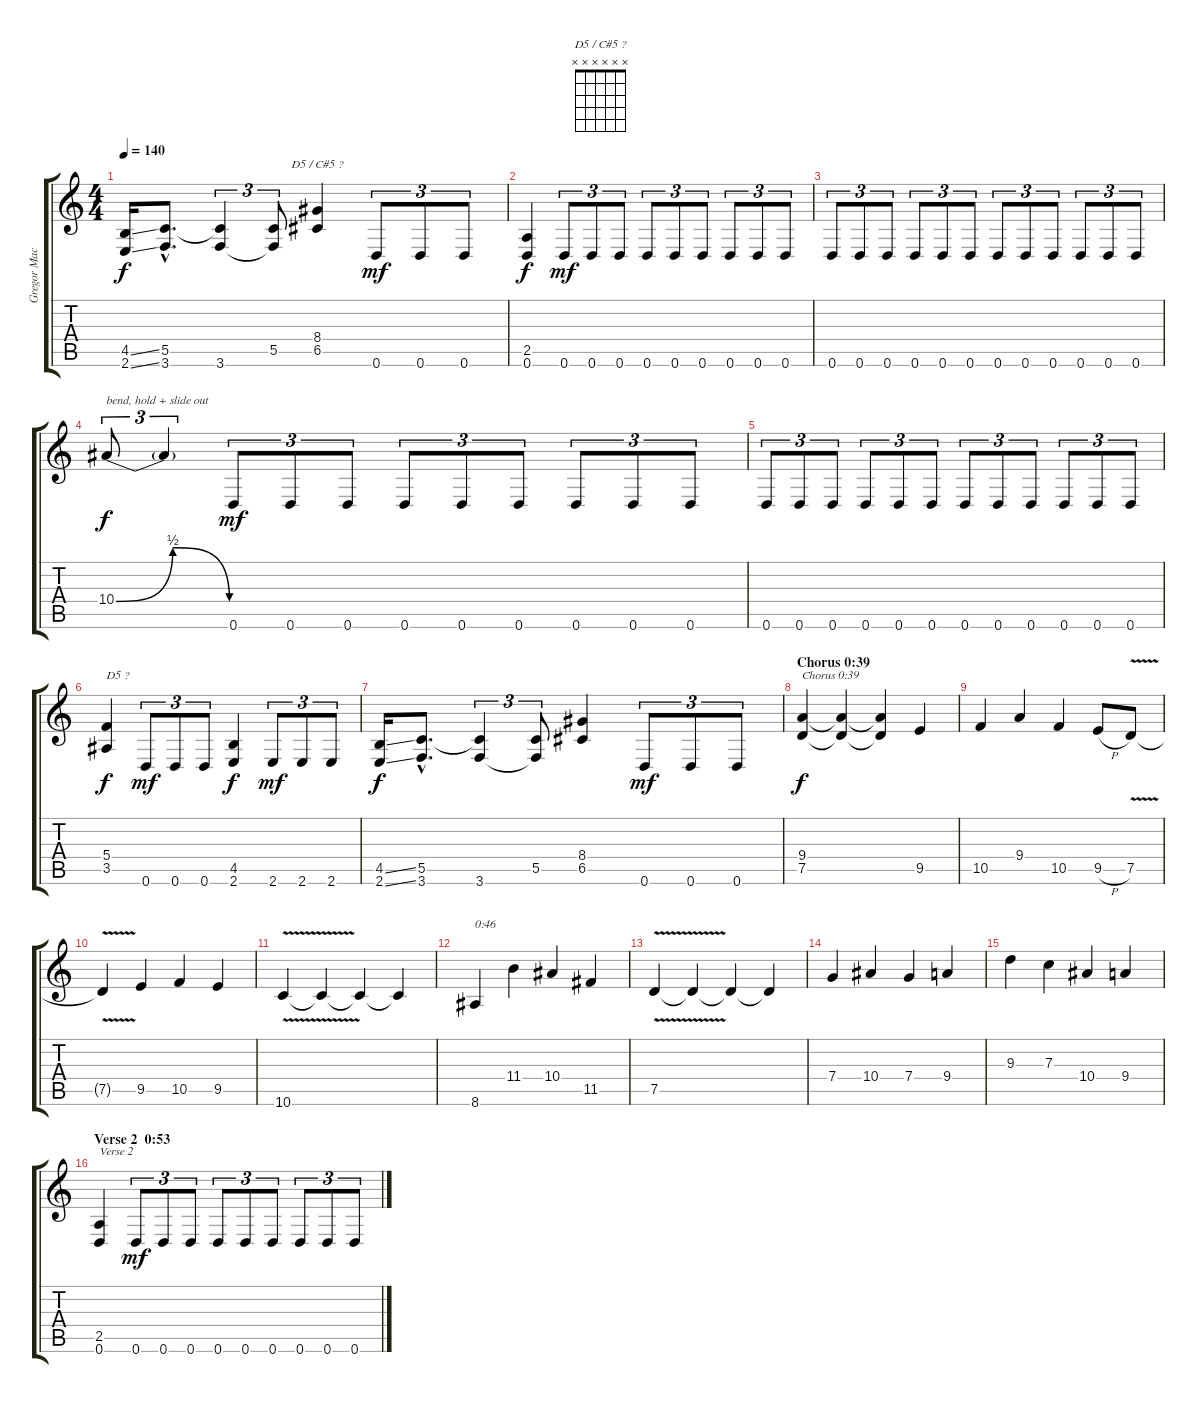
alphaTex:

\track ("Gregor Mackintosh" "Gregor Mac") {instrument overdrivenguitar}
\staff {score tabs}
\tuning (D4 A3 F3 C3 G2 D2) {hide}
\chord ("D5 / C#5 ?" x x x x x x)
\ts (4 4)
\tempo 140
\clef g2
\ks c
(4.5{ss} 2.6{ss}).16{dy f} (5.5{hac} 3.6{hac}).8{d} (5.5{t} 3.6).4{tu (3 2)} (5.5 3.6{t}).8{tu (3 2)} (8.4 6.5).4{ch "D5 / C#5 ?"} 0.6.8{tu (3 2) dy mf} 0.6.8{tu (3 2)} 0.6.8{tu (3 2)} |
(2.5 0.6).4{dy f} 0.6.8{tu (3 2) dy mf} 0.6.8{tu (3 2)} 0.6.8{tu (3 2)} 0.6.8{tu (3 2)} 0.6.8{tu (3 2)} 0.6.8{tu (3 2)} 0.6.8{tu (3 2)} 0.6.8{tu (3 2)} 0.6.8{tu (3 2)} |
0.6.8{tu (3 2)} 0.6.8{tu (3 2)} 0.6.8{tu (3 2)} 0.6.8{tu (3 2)} 0.6.8{tu (3 2)} 0.6.8{tu (3 2)} 0.6.8{tu (3 2)} 0.6.8{tu (3 2)} 0.6.8{tu (3 2)} 0.6.8{tu (3 2)} 0.6.8{tu (3 2)} 0.6.8{tu (3 2)} |
10.4{be (bendrelease 0 0 30 2 30 2 60 0)}.8{tu (3 2) txt "bend, hold + slide out" dy f} 10.4{t}.4{tu (3 2)} 0.6.8{tu (3 2) dy mf} 0.6.8{tu (3 2)} 0.6.8{tu (3 2)} 0.6.8{tu (3 2)} 0.6.8{tu (3 2)} 0.6.8{tu (3 2)} 0.6.8{tu (3 2)} 0.6.8{tu (3 2)} 0.6.8{tu (3 2)} |
0.6.8{tu (3 2)} 0.6.8{tu (3 2)} 0.6.8{tu (3 2)} 0.6.8{tu (3 2)} 0.6.8{tu (3 2)} 0.6.8{tu (3 2)} 0.6.8{tu (3 2)} 0.6.8{tu (3 2)} 0.6.8{tu (3 2)} 0.6.8{tu (3 2)} 0.6.8{tu (3 2)} 0.6.8{tu (3 2)} |
(5.4 3.5).4{txt "D5 ?" dy f} 0.6.8{tu (3 2) dy mf} 0.6.8{tu (3 2)} 0.6.8{tu (3 2)} (4.5 2.6).4{dy f} 2.6.8{tu (3 2) dy mf} 2.6.8{tu (3 2)} 2.6.8{tu (3 2)} |
(4.5{ss} 2.6{ss}).16{dy f} (5.5{hac} 3.6{hac}).8{d} (5.5{t} 3.6).4{tu (3 2)} (5.5 3.6{t}).8{tu (3 2)} (8.4 6.5).4 0.6.8{tu (3 2) dy mf} 0.6.8{tu (3 2)} 0.6.8{tu (3 2)} |
\section ("" "Chorus 0:39")
(9.4 7.5).4{txt "Chorus 0:39" dy f} (9.4{t} 7.5{t}).4 (9.4{t} 7.5{t}).4 9.5.4 |
10.5.4 9.4.4 10.5.4 9.5{h}.8 7.5{v}.8 |
7.5{t}.4 9.5.4 10.5.4 9.5.4 |
10.6{v}.4 10.6{t}.4 10.6{t}.4 10.6{t}.4 |
8.6.4{txt "0:46"} 11.4.4 10.4.4 11.5.4 |
7.5{v}.4 7.5{t}.4 7.5{t}.4 7.5{t}.4 |
7.4.4 10.4.4 7.4.4 9.4.4 |
9.3.4 7.3.4 10.4.4 9.4.4 |
\section ("" "Verse 2  0:53")
(2.5 0.6).4{txt "Verse 2"} 0.6.8{tu (3 2) dy mf} 0.6.8{tu (3 2)} 0.6.8{tu (3 2)} 0.6.8{tu (3 2)} 0.6.8{tu (3 2)} 0.6.8{tu (3 2)} 0.6.8{tu (3 2)} 0.6.8{tu (3 2)} 0.6.8{tu (3 2)}
